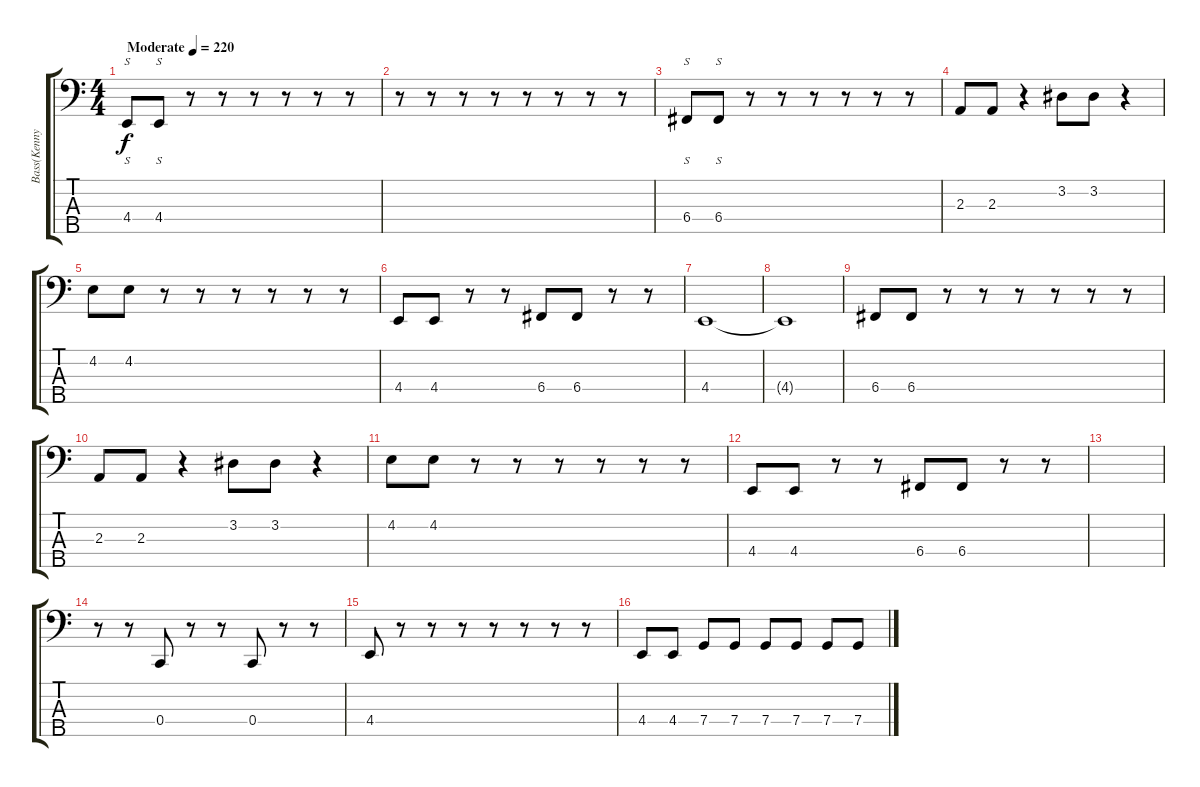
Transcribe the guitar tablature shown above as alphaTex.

\track ("Bass(Kenny Arehart)" "Bass(Kenny") {instrument electricbassfinger}
\staff {score tabs}
\tuning (F2 C2 G1 C1 A0) {hide}
\ts (4 4)
\tempo (220 "Moderate")
\clef f4
\ks c
4.4.8{s dy f instrument electricbassfinger} 4.4.8{s} r.8 r.8 r.8 r.8 r.8 r.8 |
r.8 r.8 r.8 r.8 r.8 r.8 r.8 r.8 |
6.4.8{s} 6.4.8{s} r.8 r.8 r.8 r.8 r.8 r.8 |
2.3.8 2.3.8 r.4 3.2.8 3.2.8 r.4 |
4.2.8 4.2.8 r.8 r.8 r.8 r.8 r.8 r.8 |
4.4.8 4.4.8 r.8 r.8 6.4.8 6.4.8 r.8 r.8 |
4.4.1 |
4.4{t}.1 |
6.4.8 6.4.8 r.8 r.8 r.8 r.8 r.8 r.8 |
2.3.8 2.3.8 r.4 3.2.8 3.2.8 r.4 |
4.2.8 4.2.8 r.8 r.8 r.8 r.8 r.8 r.8 |
4.4.8 4.4.8 r.8 r.8 6.4.8 6.4.8 r.8 r.8 |
|
r.8 r.8 0.4.8 r.8 r.8 0.4.8 r.8 r.8 |
4.4.8 r.8 r.8 r.8 r.8 r.8 r.8 r.8 |
4.4.8 4.4.8 7.4.8 7.4.8 7.4.8 7.4.8 7.4.8 7.4.8
